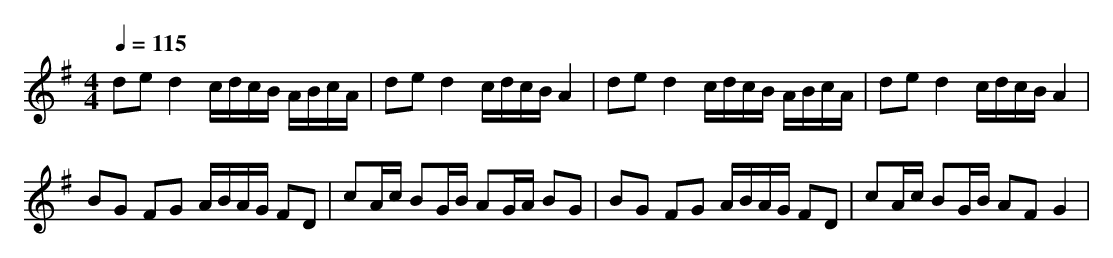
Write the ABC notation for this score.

X:1
T:
M: 4/4
L: 1/8
Q:1/4=115
K:G % 1 sharps
de d2 c/2d/2c/2B/2 A/2B/2c/2A/2|de d2 c/2d/2c/2B/2 A2|de d2 c/2d/2c/2B/2 A/2B/2c/2A/2|de d2 c/2d/2c/2B/2 A2|
BG FG A/2B/2A/2G/2 FD|cA/2c/2 BG/2B/2 AG/2A/2 BG|BG FG A/2B/2A/2G/2 FD|cA/2c/2 BG/2B/2 AF G2|
